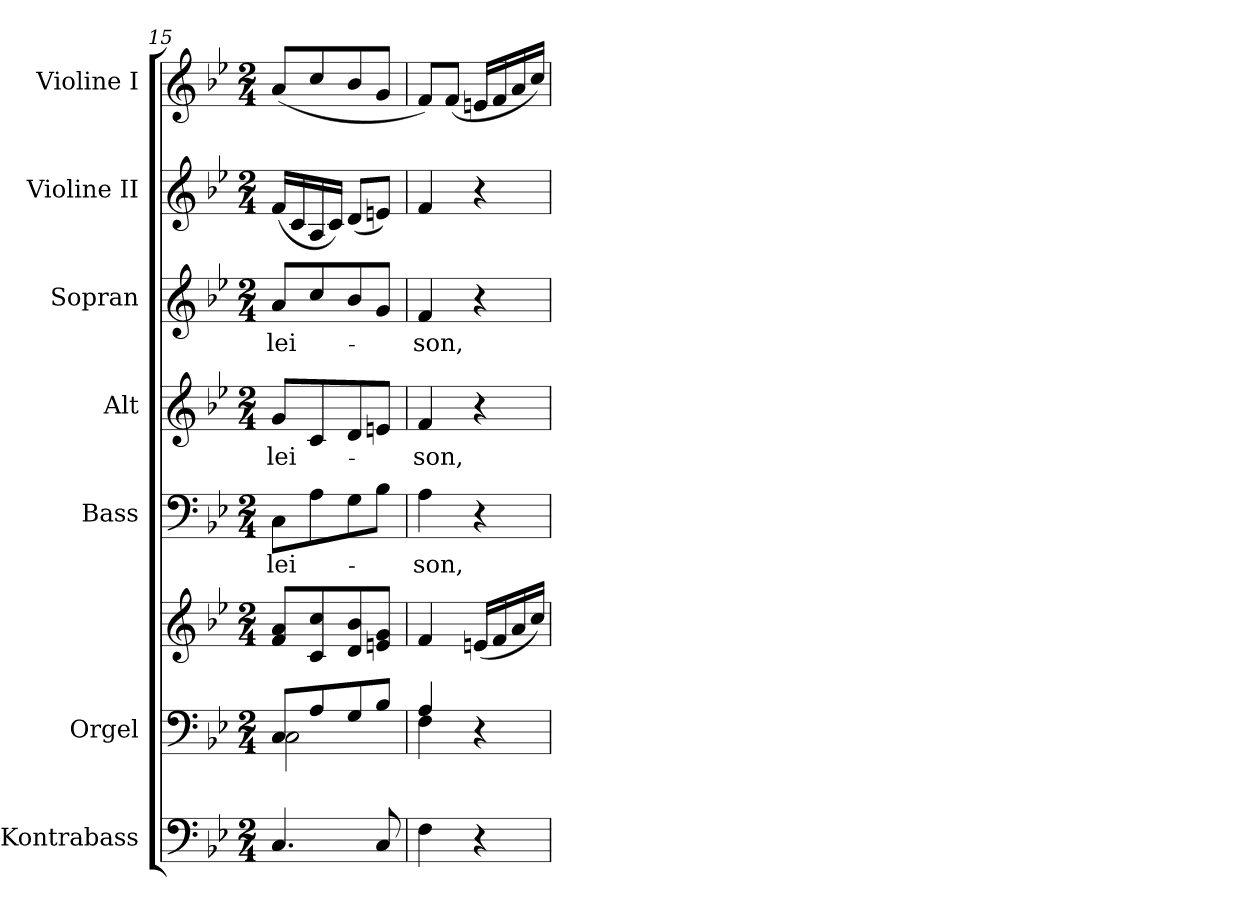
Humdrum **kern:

**kern	**kern	**kern	**kern	**text	**kern	**text	**kern	**text	**kern	**kern
*part7	*part6	*part6	*part5	*part5	*part4	*part4	*part3	*part3	*part2	*part1
*staff8	*staff7	*staff6	*staff5	*staff5	*staff4	*staff4	*staff3	*staff3	*staff2	*staff1
*I"Kontrabass	*I"Orgel	*	*I"Bass	*	*I"Alt	*	*I"Sopran	*	*I"Violine II	*I"Violine I
*I'Kb.	*I'Org.	*	*I'B	*	*I'A	*	*I'S	*	*I'Vl. II	*I'Vl. I
!!LO:PB:g=z
*clefF4	*clefF4	*clefG2	*clefF4	*	*clefG2	*	*clefG2	*	*clefG2	*clefG2
*ITrd7c12	*	*	*	*	*	*	*	*	*	*
*k[b-e-]	*k[b-e-]	*k[b-e-]	*k[b-e-]	*	*k[b-e-]	*	*k[b-e-]	*	*k[b-e-]	*k[b-e-]
*B-:	*B-:	*B-:	*B-:	*	*B-:	*	*B-:	*	*B-:	*B-:
*M2/4	*M2/4	*M2/4	*M2/4	*	*M2/4	*	*M2/4	*	*M2/4	*M2/4
=15	=15	=15	=15	=15	=15	=15	=15	=15	=15	=15
*	*^	*	*	*	*	*	*	*	*	*
!	!	!	!	!	!LO:LY:b	!	!LO:LY:b	!	!LO:LY:b	!	!
4.CC/	8C/L	2C\	8f/ 8a/L	8C\L	-lei-	8g/L	-lei-	8a/L	-lei-	(<16f/LL	(<8a/L
.	.	.	.	.	.	.	.	.	.	16c/	.
.	8A/	.	8c/ 8cc/	8A\	.	8c/	.	8cc/	.	16A/	8cc/
.	.	.	.	.	.	.	.	.	.	16c/JJ)	.
.	8G/	.	8d/ 8b-/	8G\	.	8d/	.	8b-/	.	(<8d/L	8b-/
8CC/	8B-/J	.	8en/ 8g/J	8B-\J	.	8en/J	.	8g/J	.	8en/J)	8g/J
=16	=16	=16	=16	=16	=16	=16	=16	=16	=16	=16	=16
!	!	!	!	!	!LO:LY:b	!	!LO:LY:b	!	!LO:LY:b	!	!
4FF\	4A/	4F\	4f/	4A\	-son,	4f/	-son,	4f/	-son,	4f/	8f/L)
.	.	.	.	.	.	.	.	.	.	.	(<8f/J
4r	4r	4ryy	(<16en/LL	4r	.	4r	.	4r	.	4r	16en/LL
.	.	.	16f/	.	.	.	.	.	.	.	16f/
.	.	.	16a/	.	.	.	.	.	.	.	16a/
.	.	.	16cc/JJ)	.	.	.	.	.	.	.	16cc/JJ)
*	*v	*v	*	*	*	*	*	*	*	*	*
=	=	=	=	=	=	=	=	=	=	=
*-	*-	*-	*-	*-	*-	*-	*-	*-	*-	*-
